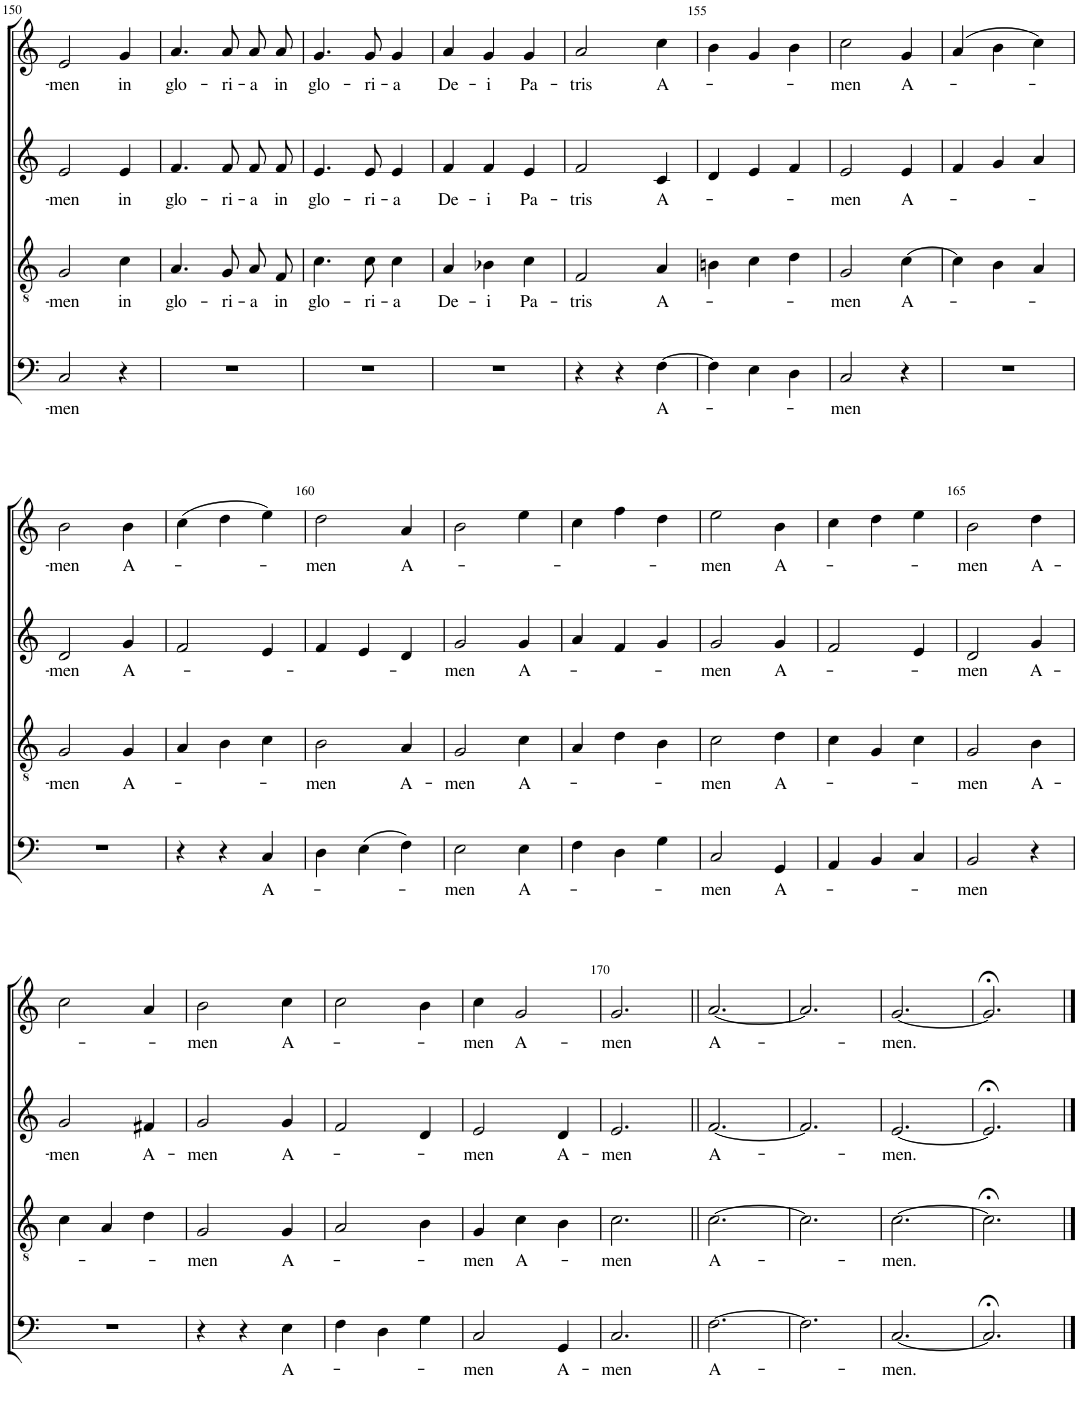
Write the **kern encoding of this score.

**kern	**text	**kern	**text	**kern	**text	**kern	**text
*part4	*part4	*part3	*part3	*part2	*part2	*part1	*part1
*staff4	*staff4	*staff3	*staff3	*staff2	*staff2	*staff1	*staff1
*I"BASSUS	*	*I"TENORE	*	*I"ALTUS	*	*I"CANTUS	*
!!LO:PB:g=z
*clefF4	*	*clefGv2	*	*clefG2	*	*clefG2	*
*Trd4c7	*	*Trd4c7	*	*Trd1c2	*	*	*
*k[]	*	*k[]	*	*k[]	*	*k[]	*
*M3/4	*	*M3/4	*	*M3/4	*	*M3/4	*
=150	=150	=150	=150	=150	=150	=150	=150
!	!LO:LY:b	!	!LO:LY:b	!	!LO:LY:b	!	!LO:LY:b
2C/	-men	2G/	-men	2e/	-men	2e/	-men
!	!	!	!LO:LY:b	!	!LO:LY:b	!	!LO:LY:b
4r	.	4c\	in	4e/	in	4g/	in
=151	=151	=151	=151	=151	=151	=151	=151
!	!	!	!LO:LY:b	!	!LO:LY:b	!	!LO:LY:b
2.r	.	4.A/	glo-	4.f/	glo-	4.a/	glo-
!	!	!	!LO:LY:b	!	!LO:LY:b	!	!LO:LY:b
.	.	8G/	-ri-	8f/	-ri-	8a/	-ri-
!	!	!	!LO:LY:b	!	!LO:LY:b	!	!LO:LY:b
.	.	8A/L	-a	8f/L	-a	8a/L	-a
!	!	!	!LO:LY:b	!	!LO:LY:b	!	!LO:LY:b
.	.	8F/J	in	8f/J	in	8a/J	in
=152	=152	=152	=152	=152	=152	=152	=152
!	!	!	!LO:LY:b	!	!LO:LY:b	!	!LO:LY:b
2.r	.	4.c\	glo-	4.e/	glo-	4.g/	glo-
!	!	!	!LO:LY:b	!	!LO:LY:b	!	!LO:LY:b
.	.	8c\	-ri-	8e/	-ri-	8g/	-ri-
!	!	!	!LO:LY:b	!	!LO:LY:b	!	!LO:LY:b
.	.	4c\	-a	4e/	-a	4g/	-a
=153	=153	=153	=153	=153	=153	=153	=153
!	!	!	!LO:LY:b	!	!LO:LY:b	!	!LO:LY:b
2.r	.	4A/	De-	4f/	De-	4a/	De-
!	!	!	!LO:LY:b	!	!LO:LY:b	!	!LO:LY:b
.	.	4B-X\	-i	4f/	-i	4g/	-i
!	!	!	!LO:LY:b	!	!LO:LY:b	!	!LO:LY:b
.	.	4c\	Pa-	4e/	Pa-	4g/	Pa-
=154	=154	=154	=154	=154	=154	=154	=154
!	!	!	!LO:LY:b	!	!LO:LY:b	!	!LO:LY:b
4r	.	2F/	-tris	2f/	-tris	2a/	-tris
4r	.	.	.	.	.	.	.
!	!LO:LY:b	!	!LO:LY:b	!	!LO:LY:b	!	!LO:LY:b
[4F\	A-	4A/	A-	4c/	A-	4cc\	A-
=155	=155	=155	=155	=155	=155	=155	=155
4F\]	.	4Bn\	.	4d/	.	4b\	.
4E\	.	4c\	.	4e/	.	4g/	.
4D\	.	4d\	.	4f/	.	4b\	.
=156	=156	=156	=156	=156	=156	=156	=156
!	!LO:LY:b	!	!LO:LY:b	!	!LO:LY:b	!	!LO:LY:b
2C/	-men	2G/	-men	2e/	-men	2cc\	-men
!	!	!	!LO:LY:b	!	!LO:LY:b	!	!LO:LY:b
4r	.	[4c\	A-	4e/	A-	4g/	A-
=157	=157	=157	=157	=157	=157	=157	=157
2.r	.	4c\]	.	4f/	.	(4a/	.
.	.	4B\	.	4g/	.	4b\	.
.	.	4A/	.	4a/	.	4cc\)	.
!!LO:LB:g=z
=158	=158	=158	=158	=158	=158	=158	=158
!	!	!	!LO:LY:b	!	!LO:LY:b	!	!LO:LY:b
2.r	.	2G/	-men	2d/	-men	2b\	-men
!	!	!	!LO:LY:b	!	!LO:LY:b	!	!LO:LY:b
.	.	4G/	A-	4g/	A-	4b\	A-
=159	=159	=159	=159	=159	=159	=159	=159
4r	.	4A/	.	2f/	.	(4cc\	.
4r	.	4B\	.	.	.	4dd\	.
!	!LO:LY:b	!	!	!	!	!	!
4C/	A-	4c\	.	4e/	.	4ee\)	.
=160	=160	=160	=160	=160	=160	=160	=160
!	!	!	!LO:LY:b	!	!	!	!LO:LY:b
4D\	.	2B\	-men	4f/	.	2dd\	-men
(4E\	.	.	.	4e/	.	.	.
!	!	!	!LO:LY:b	!	!	!	!LO:LY:b
4F\)	.	4A/	A-	4d/	.	4a/	A-
=161	=161	=161	=161	=161	=161	=161	=161
!	!LO:LY:b	!	!LO:LY:b	!	!LO:LY:b	!	!
2E\	-men	2G/	-men	2g/	-men	2b\	.
!	!LO:LY:b	!	!LO:LY:b	!	!LO:LY:b	!	!
4E\	A-	4c\	A-	4g/	A-	4ee\	.
=162	=162	=162	=162	=162	=162	=162	=162
4F\	.	4A/	.	4a/	.	4cc\	.
4D\	.	4d\	.	4f/	.	4ff\	.
4G\	.	4B\	.	4g/	.	4dd\	.
=163	=163	=163	=163	=163	=163	=163	=163
!	!LO:LY:b	!	!LO:LY:b	!	!LO:LY:b	!	!LO:LY:b
2C/	-men	2c\	-men	2g/	-men	2ee\	-men
!	!LO:LY:b	!	!LO:LY:b	!	!LO:LY:b	!	!LO:LY:b
4GG/	A-	4d\	A-	4g/	A-	4b\	A-
=164	=164	=164	=164	=164	=164	=164	=164
4AA/	.	4c\	.	2f/	.	4cc\	.
4BB/	.	4G/	.	.	.	4dd\	.
4C/	.	4c\	.	4e/	.	4ee\	.
=165	=165	=165	=165	=165	=165	=165	=165
!	!LO:LY:b	!	!LO:LY:b	!	!LO:LY:b	!	!LO:LY:b
2BB/	-men	2G/	-men	2d/	-men	2b\	-men
!	!	!	!LO:LY:b	!	!LO:LY:b	!	!LO:LY:b
4r	.	4B\	A-	4g/	A-	4dd\	A-
!!LO:LB:g=z
=166	=166	=166	=166	=166	=166	=166	=166
!	!	!	!	!	!LO:LY:b	!	!
2.r	.	4c\	.	2g/	-men	2cc\	.
.	.	4A/	.	.	.	.	.
!	!	!	!	!	!LO:LY:b	!	!
.	.	4d\	.	4f#X/	A-	4a/	.
=167	=167	=167	=167	=167	=167	=167	=167
!	!	!	!LO:LY:b	!	!LO:LY:b	!	!LO:LY:b
4r	.	2G/	-men	2g/	-men	2b\	men
4r	.	.	.	.	.	.	.
!	!LO:LY:b	!	!LO:LY:b	!	!LO:LY:b	!	!LO:LY:b
4E\	A-	4G/	A-	4g/	A-	4cc\	A-
=168	=168	=168	=168	=168	=168	=168	=168
4F\	.	2A/	.	2f/	.	2cc\	.
4D\	.	.	.	.	.	.	.
4G\	.	4B\	.	4d/	.	4b\	.
=169	=169	=169	=169	=169	=169	=169	=169
!	!LO:LY:b	!	!LO:LY:b	!	!LO:LY:b	!	!LO:LY:b
2C/	-men	4G/	-men	2e/	-men	4cc\	men
!	!	!	!LO:LY:b	!	!	!	!LO:LY:b
.	.	4c\	A-	.	.	2g/	A-
!	!LO:LY:b	!	!	!	!LO:LY:b	!	!
4GG/	A-	4B\	.	4d/	A-	.	.
=170	=170	=170	=170	=170	=170	=170	=170
!	!LO:LY:b	!	!LO:LY:b	!	!LO:LY:b	!	!LO:LY:b
2.C/	-men	2.c\	-men	2.e/	-men	2.g/	-men
=171||	=171||	=171||	=171||	=171||	=171||	=171||	=171||
!	!LO:LY:b	!	!LO:LY:b	!	!LO:LY:b	!	!LO:LY:b
[2.F\	A-	[2.c\	A-	[2.f/	A-	[2.a/	A-
=172	=172	=172	=172	=172	=172	=172	=172
2.F\]	.	2.c\]	.	2.f/]	.	2.a/]	.
=173	=173	=173	=173	=173	=173	=173	=173
!	!LO:LY:b	!	!LO:LY:b	!	!LO:LY:b	!	!LO:LY:b
[2.C/	-men.	[2.c\	-men.	[2.e/	-men.	[2.g/	-men.
=174	=174	=174	=174	=174	=174	=174	=174
2.C;</]	.	2.c;<\]	.	2.e;</]	.	2.g;</]	.
==	==	==	==	==	==	==	==
*-	*-	*-	*-	*-	*-	*-	*-
